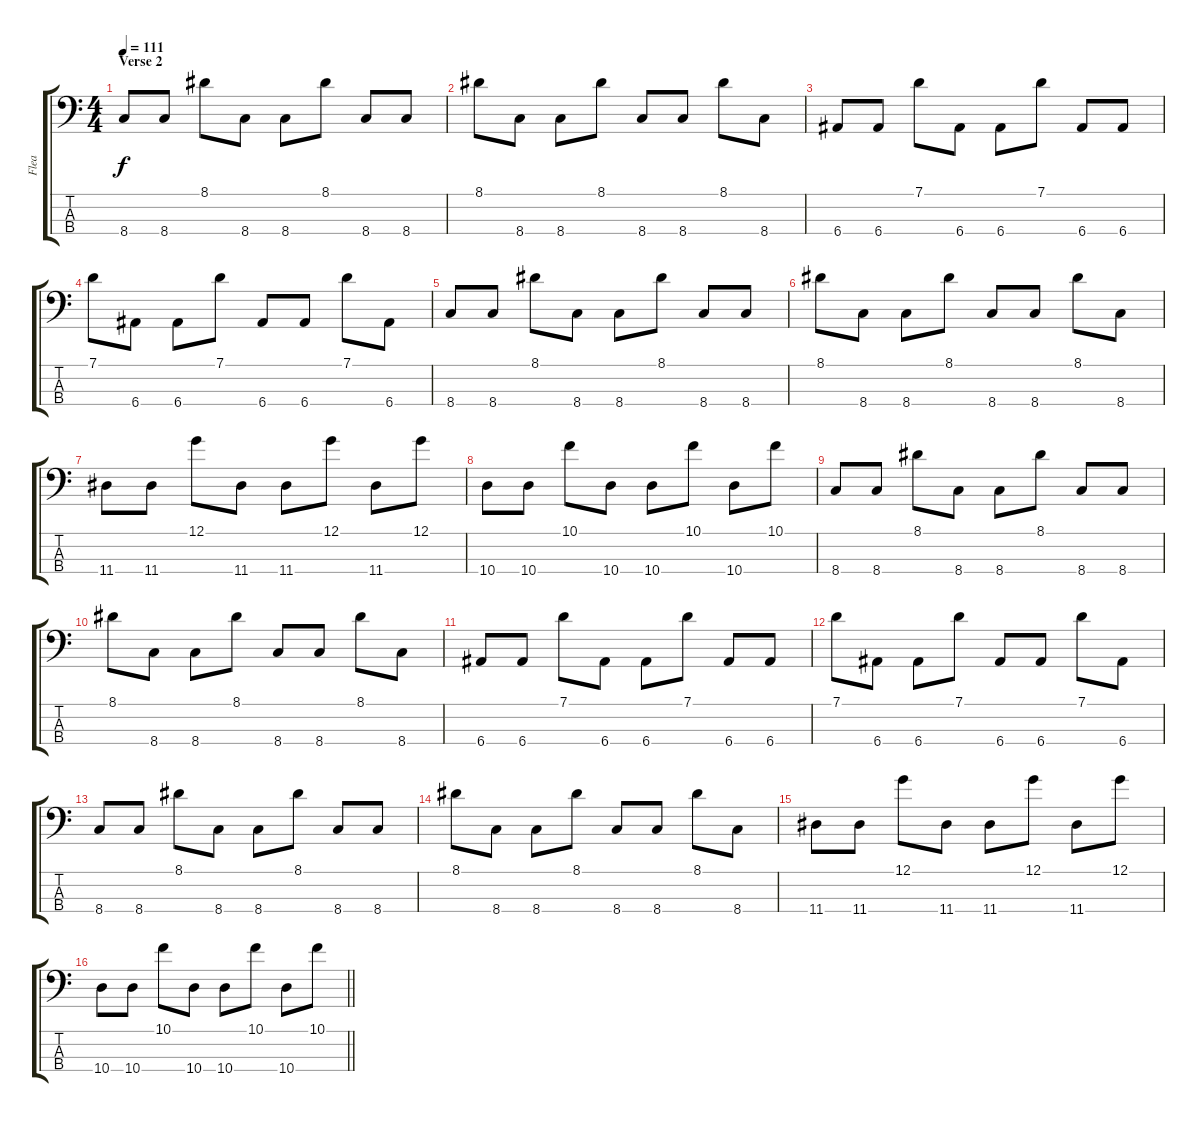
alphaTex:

\track ("Flea" "Flea") {instrument electricbassfinger}
\staff {score tabs}
\tuning (G2 D2 A1 E1) {hide}
\ts (4 4)
\section ("" "Verse 2")
\tempo 111
\clef f4
\ks c
8.4.8{dy f} 8.4.8 8.1.8 8.4.8 8.4.8 8.1.8 8.4.8 8.4.8 |
8.1.8 8.4.8 8.4.8 8.1.8 8.4.8 8.4.8 8.1.8 8.4.8 |
6.4.8 6.4.8 7.1.8 6.4.8 6.4.8 7.1.8 6.4.8 6.4.8 |
7.1.8 6.4.8 6.4.8 7.1.8 6.4.8 6.4.8 7.1.8 6.4.8 |
8.4.8 8.4.8 8.1.8 8.4.8 8.4.8 8.1.8 8.4.8 8.4.8 |
8.1.8 8.4.8 8.4.8 8.1.8 8.4.8 8.4.8 8.1.8 8.4.8 |
11.4.8 11.4.8 12.1.8 11.4.8 11.4.8 12.1.8 11.4.8 12.1.8 |
10.4.8 10.4.8 10.1.8 10.4.8 10.4.8 10.1.8 10.4.8 10.1.8 |
8.4.8 8.4.8 8.1.8 8.4.8 8.4.8 8.1.8 8.4.8 8.4.8 |
8.1.8 8.4.8 8.4.8 8.1.8 8.4.8 8.4.8 8.1.8 8.4.8 |
6.4.8 6.4.8 7.1.8 6.4.8 6.4.8 7.1.8 6.4.8 6.4.8 |
7.1.8 6.4.8 6.4.8 7.1.8 6.4.8 6.4.8 7.1.8 6.4.8 |
8.4.8 8.4.8 8.1.8 8.4.8 8.4.8 8.1.8 8.4.8 8.4.8 |
8.1.8 8.4.8 8.4.8 8.1.8 8.4.8 8.4.8 8.1.8 8.4.8 |
11.4.8 11.4.8 12.1.8 11.4.8 11.4.8 12.1.8 11.4.8 12.1.8 |
\barLineRight lightlight
10.4.8 10.4.8 10.1.8 10.4.8 10.4.8 10.1.8 10.4.8 10.1.8
